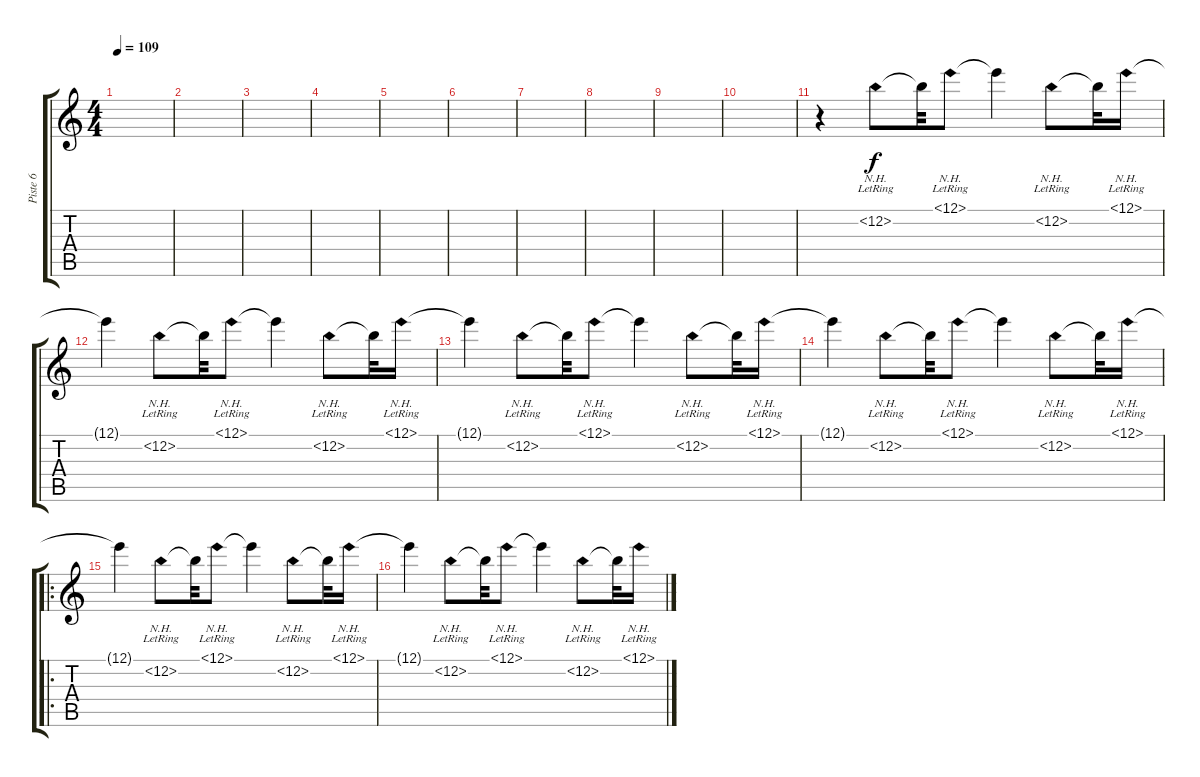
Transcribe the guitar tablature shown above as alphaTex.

\track ("Piste 6" "Piste 6") {instrument electricguitarjazz}
\staff {score tabs}
\tuning (E4 B3 G3 D3 A2 E2) {hide}
\ts (4 4)
\tempo 109
\clef g2
\ks c
|
|
|
|
|
|
|
|
|
|
r.4 12.2{nh lr}.8 12.2{t}.32 12.1{nh lr}.8 12.1{t}.4 12.2{nh lr}.8 12.2{t}.32 12.1{nh lr}.16 |
12.1{t}.4 12.2{nh lr}.8 12.2{t}.32 12.1{nh lr}.8 12.1{t}.4 12.2{nh lr}.8 12.2{t}.32 12.1{nh lr}.16 |
12.1{t}.4 12.2{nh lr}.8 12.2{t}.32 12.1{nh lr}.8 12.1{t}.4 12.2{nh lr}.8 12.2{t}.32 12.1{nh lr}.16 |
12.1{t}.4 12.2{nh lr}.8 12.2{t}.32 12.1{nh lr}.8 12.1{t}.4 12.2{nh lr}.8 12.2{t}.32 12.1{nh lr}.16 |
\ro
12.1{t}.4 12.2{nh lr}.8 12.2{t}.32 12.1{nh lr}.8 12.1{t}.4 12.2{nh lr}.8 12.2{t}.32 12.1{nh lr}.16 |
12.1{t}.4 12.2{nh lr}.8 12.2{t}.32 12.1{nh lr}.8 12.1{t}.4 12.2{nh lr}.8 12.2{t}.32 12.1{nh lr}.16
